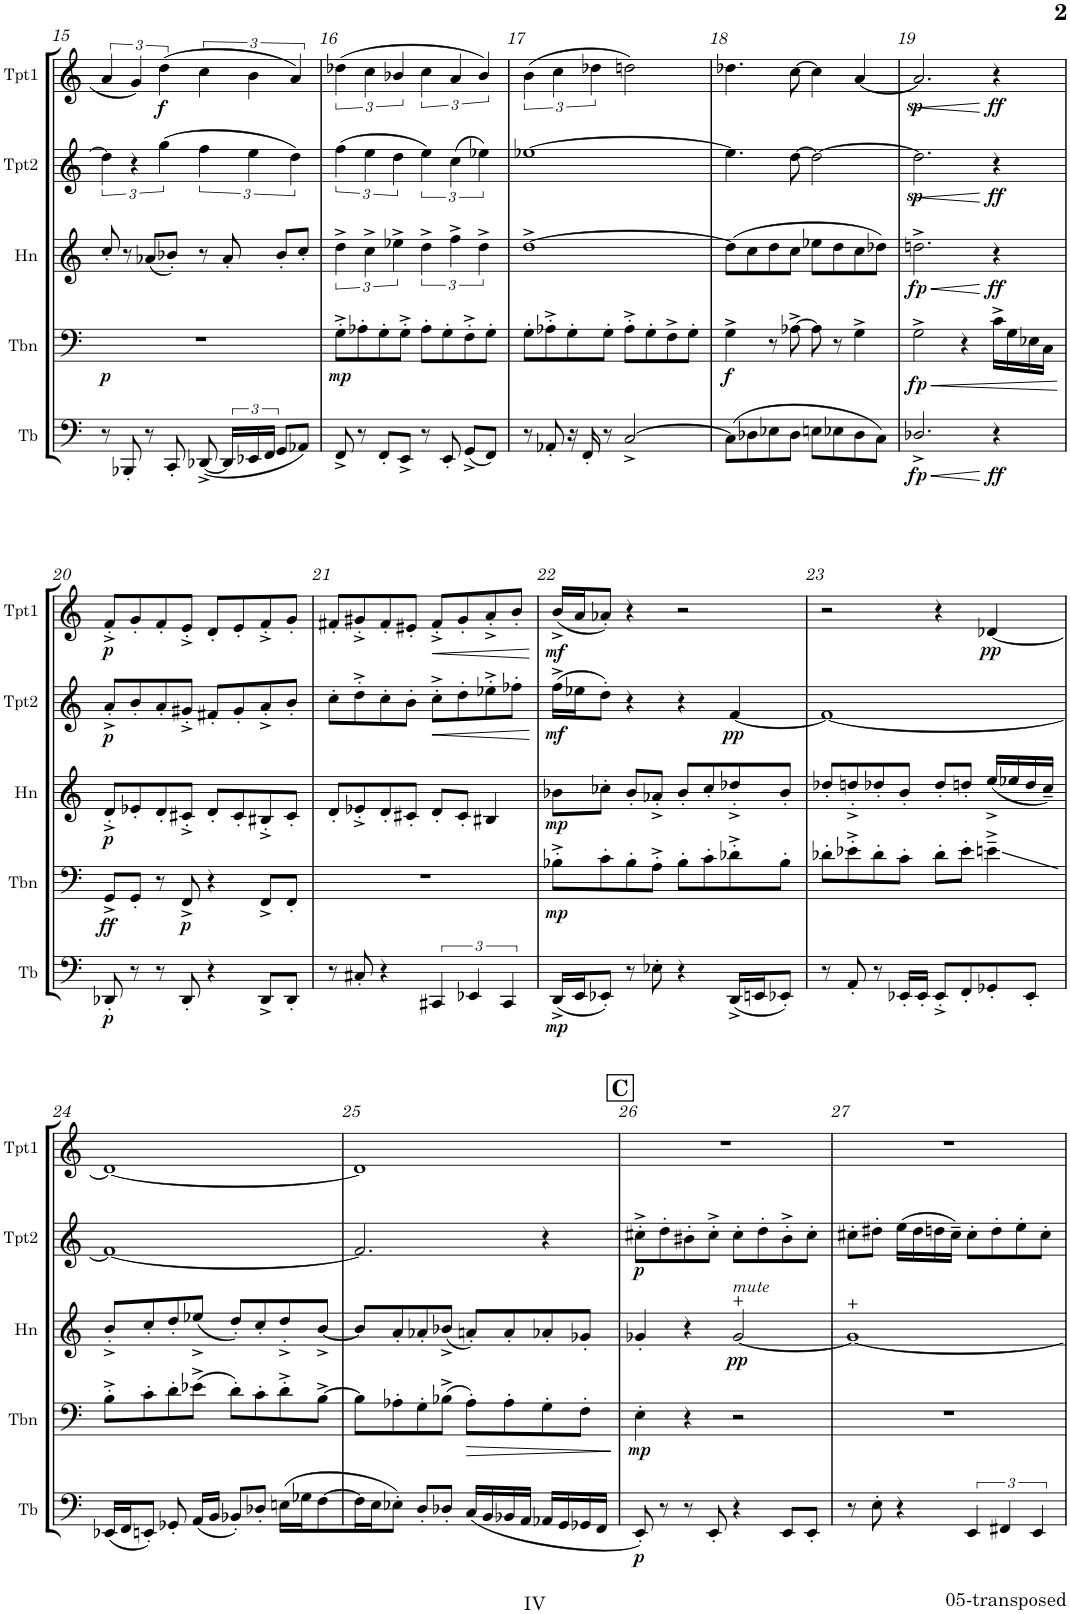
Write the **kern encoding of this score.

**kern	**dynam	**kern	**dynam	**kern	**dynam	**kern	**dynam	**kern	**dynam
*part5	*part5	*part4	*part4	*part3	*part3	*part2	*part2	*part1	*part1
*staff5	*staff5	*staff4	*staff4	*staff3	*staff3	*staff2	*staff2	*staff1	*staff1
*I"Tuba	*	*I"Trombone	*	*I"Horn in F	*	*I"Bb Trumpet 2	*	*I"Bb Trumpet 1	*
*I'Tb	*	*I'Tbn	*	*I'Hn	*	*I'Tpt2	*	*I'Tpt1	*
!!LO:PB:g=z
*clefF4	*	*clefF4	*	*clefG2	*	*clefG2	*	*clefG2	*
*	*	*	*	*Trd4c7	*	*Trd1c2	*	*Trd1c2	*
*k[]	*	*k[]	*	*k[]	*	*k[]	*	*k[]	*
*M4/4	*	*M4/4	*	*M4/4	*	*M4/4	*	*M4/4	*
*met(c)	*	*met(c)	*	*met(c)	*	*met(c)	*	*met(c)	*
=15	=15	=15	=15	=15	=15	=15	=15	=15	=15
!	!	!	!LO:DY:b	!	!	!	!	!	!
8r	.	1r	p	8cc'/	.	6dd\]	.	6a/	.
8BBB-X'/	.	.	.	8r	.	.	.	.	.
.	.	.	.	.	.	6r	.	6g/	.
8r	.	.	.	(8a-X/L	.	.	.	.	.
!	!	!	!	!	!	!	!	!	!LO:DY:b
.	.	.	.	.	.	(6gg\	.	(>6dd\	f
8CC'/	.	.	.	8b-X'/J)	.	.	.	.	.
([8DD-X^/	.	.	.	8r	.	6ff\	.	6cc\	.
24DD-/LL]	.	.	.	8a-'/	.	.	.	.	.
24EE-X/	.	.	.	.	.	6ee\	.	6b\	.
24FF/JJ	.	.	.	.	.	.	.	.	.
8GG/L	.	.	.	8b-'/L	.	.	.	.	.
.	.	.	.	.	.	6dd\)	.	6a/)	.
8AA-X/J)	.	.	.	8cc'/J	.	.	.	.	.
=16	=16	=16	=16	=16	=16	=16	=16	=16	=16
!	!	!	!LO:DY:b	!	!	!	!	!	!
8FF^/	.	8G'^\L	mp	6dd^>\	.	(6ff\	.	(6dd-X\	.
8r	.	8A-X'\	.	.	.	.	.	.	.
.	.	.	.	6cc^>\	.	6ee\	.	6cc\	.
8FF'/L	.	8G'\	.	.	.	.	.	.	.
.	.	.	.	6ee-X^>\	.	6dd\	.	6b-X/	.
8EE^/J	.	8G'^\J	.	.	.	.	.	.	.
8r	.	8A-'\L	.	6dd^>\	.	6ee\)	.	6cc\	.
8EE'/	.	8G'\	.	.	.	.	.	.	.
.	.	.	.	6ff^>\	.	(6cc\	.	6a/	.
(8GG^/L	.	8F'^\	.	.	.	.	.	.	.
.	.	.	.	6dd^>\	.	6ee-X\)	.	6b-/)	.
8FF/J)	.	8G'\J	.	.	.	.	.	.	.
=17	=17	=17	=17	=17	=17	=17	=17	=17	=17
8r	.	8G'\L	.	[1dd^>	.	[1ee-X	.	(6b\	.
8AA-X'/	.	8A-X'^\	.	.	.	.	.	.	.
.	.	.	.	.	.	.	.	6cc\	.
16r	.	8G'\	.	.	.	.	.	.	.
16FF'/	.	.	.	.	.	.	.	.	.
.	.	.	.	.	.	.	.	6dd-X\	.
8r	.	8G'\J	.	.	.	.	.	.	.
[2C^/	.	8A-'^\L	.	.	.	.	.	2ddn\)	.
.	.	8G'\	.	.	.	.	.	.	.
.	.	8F^\	.	.	.	.	.	.	.
.	.	8G'\J	.	.	.	.	.	.	.
=18	=18	=18	=18	=18	=18	=18	=18	=18	=18
!	!	!	!LO:DY:b	!	!	!	!	!	!
(8C\L]	.	4G^\	f	(8dd\L]	.	4.ee-\]	.	4.dd-X\	.
8D-X\	.	.	.	8cc\	.	.	.	.	.
8E-X\	.	8r	.	8dd\	.	.	.	.	.
8D-\J	.	[8A-X^\	.	8cc\J	.	[8dd\	.	[8cc\	.
8En\L	.	8A-\]	.	8ee-X\L	.	2dd\_	.	4cc\]	.
8E-X\	.	8r	.	8dd\	.	.	.	.	.
8D-\	.	4G^\	.	8cc\	.	.	.	[4a/	.
8C\J)	.	.	.	8dd-X\J)	.	.	.	.	.
=19	=19	=19	=19	=19	=19	=19	=19	=19	=19
!	!LO:HP:b	!	!LO:HP:b	!	!LO:HP:b	!	!LO:HP:b	!	!LO:HP:b
!	!LO:DY:n=1:b	!	!LO:DY:n=1:b	!	!LO:DY:n=1:b	!	!LO:DY:n=1:b	!	!
!	!	!	!	!	!	!	!LO:DY:n=2:b	!	!LO:DY:n=1:b
!	!	!	!	!	!	!	!	!	!LO:DY:n=2:b
2.D-X^/	< fp	2G^\	< fp	2.ddn^\	< fp	2.dd\]	< p other-dynamics	2.a/]	< p other-dynamics
.	.	4r	.	.	.	.	.	.	.
!	!LO:DY:n=2:b	!	!	!	!LO:DY:n=2:b	!	!LO:DY:n=3:b	!	!LO:DY:n=3:b
4r	[ ff	16c^\LL	.	4r	[ ff	4r	[ ff	4r	[ ff
.	.	16G\	.	.	.	.	.	.	.
.	.	16E-X\	.	.	.	.	.	.	.
.	.	16C\JJ	.	.	.	.	.	.	.
.	.	.	[	.	.	.	.	.	.
!!LO:LB:g=z
=20	=20	=20	=20	=20	=20	=20	=20	=20	=20
!	!LO:DY:b	!	!LO:DY:b	!	!LO:DY:b	!	!LO:DY:b	!	!LO:DY:b
8DD-X'/	p	8GG^/L	ff	8d'^/L	p	8a'^/L	p	8f'^/L	p
8r	.	8GG'/J	.	8e-X'/	.	8b'/	.	8g'/	.
8r	.	8r	.	8d'/	.	8a'/	.	8f'/	.
!	!	!	!LO:DY:b	!	!	!	!	!	!
8DD-'/	.	8FF^/	p	8c#X'^/J	.	8g#X'^/J	.	8e'^/J	.
4r	.	4r	.	8d'/L	.	8f#X'/L	.	8d'/L	.
.	.	.	.	8c#'/	.	8g#'/	.	8e'/	.
8DD-^/L	.	8FF^/L	.	8B#X'^/	.	8a'^/	.	8f'^/	.
8DD-'/J	.	8FF'/J	.	8c#'/J	.	8b'/J	.	8g'/J	.
=21	=21	=21	=21	=21	=21	=21	=21	=21	=21
8r	.	1r	.	8d'/L	.	8cc'\L	.	8f#X'/L	.
8C#X'/	.	.	.	8e-X'^/	.	8dd'^\	.	8g#X'^/	.
4r	.	.	.	8d'/	.	8cc'\	.	8f#'/	.
.	.	.	.	8c#X'/J	.	8b'\J	.	8e#X'/J	.
!	!	!	!	!	!	!	!LO:HP:b	!	!LO:HP:b
6CC#X/	.	.	.	8d'/L	.	8cc'^\L	<	8f#'^/L	<
.	.	.	.	8c#'/J	.	8dd'\	.	8g#'/	.
6EE-X/	.	.	.	.	.	.	.	.	.
.	.	.	.	4B#X/	.	8ee-X'^\	.	8a'^/	.
6CC#/	.	.	.	.	.	.	.	.	.
.	.	.	.	.	.	8ff-X'\J	.	8b'/J	.
.	.	.	.	.	.	.	[	.	[
=22	=22	=22	=22	=22	=22	=22	=22	=22	=22
!	!LO:DY:b	!	!LO:DY:b	!	!LO:DY:b	!	!LO:DY:b	!	!LO:DY:b
(16DD^/LL	mp	8B-X'^\L	mp	8b-X\L	mp	(16ff^\LL	mf	(16b^/LL	mf
16EE/J	.	.	.	.	.	16ee-X\J	.	16a/J	.
8EE-X'/J)	.	8c'\	.	8cc-X'\J	.	8dd'\J)	.	8a-X'/J)	.
8r	.	8B-'\	.	8b-'/L	.	4r	.	4r	.
8E-X'\	.	8A'^\J	.	8a-X'^/J	.	.	.	.	.
4r	.	8B-'\L	.	8b-'/L	.	4r	.	2r	.
.	.	8c'\	.	8cc-'/	.	.	.	.	.
!	!	!	!	!	!	!	!LO:DY:b	!	!
(16DD^/LL	.	8d-X'^\	.	8dd-X'^/	.	[4f/	pp	.	.
16EEn/J	.	.	.	.	.	.	.	.	.
8EE-X'/J)	.	8B-'\J	.	8b-'/J	.	.	.	.	.
=23	=23	=23	=23	=23	=23	=23	=23	=23	=23
8r	.	8d-X'\L	.	8dd-X'</L	.	1f_	.	2r	.
8AA'/	.	8e-X'^\	.	8ddn'<^</	.	.	.	.	.
8r	.	8d-'\	.	8dd-X'</	.	.	.	.	.
16EE-X'/LL	.	8c'\J	.	8b'</J	.	.	.	.	.
16EE-'/JJ	.	.	.	.	.	.	.	.	.
8EE-'^/L	.	8d-'\L	.	8dd-'</L	.	.	.	4r	.
8FF'/	.	8e-'\J	.	8ddn'</J	.	.	.	.	.
!	!	!	!	!	!	!	!	!	!LO:DY:b
8GG-X'/	.	4en~^\	.	(16ee^/LL	.	.	.	[4d-X/	pp
.	.	.	.	16ee-X/	.	.	.	.	.
8EE-'/J	.	.	.	16dd/	.	.	.	.	.
.	.	.	.	16cc~/JJ)	.	.	.	.	.
!!LO:LB:g=z
=24	=24	=24	=24	=24	=24	=24	=24	=24	=24
(16EE-X/LL	.	8B'^\L	.	8b'<^</L	.	1f_	.	1d-_	.
16FF/J	.	.	.	.	.	.	.	.	.
8EEn'/J)	.	8c'\	.	8cc'</	.	.	.	.	.
8GG-X'/	.	8d'\	.	8dd'</	.	.	.	.	.
(16AA/LL	.	(8e-X^\J	.	(8ee-X^</J	.	.	.	.	.
16BB/JJ	.	.	.	.	.	.	.	.	.
8BB-X'/L)	.	8d'\L)	.	8dd'</L)	.	.	.	.	.
8D-X'/J	.	8c'\	.	8cc'</	.	.	.	.	.
(16En\LL	.	8d'^\	.	8dd'<^</	.	.	.	.	.
16G-X\J	.	.	.	.	.	.	.	.	.
[8F\	.	[8B^\J	.	[8b^</J	.	.	.	.	.
=25	=25	=25	=25	=25	=25	=25	=25	=25	=25
16F\L]	.	8B\L]	.	8b/L]	.	2.f/]	.	1d-]	.
16E\J	.	.	.	.	.	.	.	.	.
8E-X'\J)	.	8A-X'\	.	8a'/	.	.	.	.	.
8D'/L	.	8G'\	.	8a-X'/	.	.	.	.	.
8D-X'/J	.	(8B-X^\J	.	(8b-X^/J	.	.	.	.	.
!	!	!	!LO:HP:b	!	!	!	!	!	!
(16C/LL	.	8A-'\L)	>	8an'/L)	.	.	.	.	.
16BB/	.	.	.	.	.	.	.	.	.
16BB-X/	.	8A-'\	.	8a'/	.	.	.	.	.
16AA/JJ	.	.	.	.	.	.	.	.	.
16AA-X/LL	.	8G'\	.	8a-X'/	.	4r	.	.	.
16GG/	.	.	.	.	.	.	.	.	.
16GG-X/	.	8F'\J	.	8g-X'/J	.	.	.	.	.
16FF/JJ	.	.	.	.	.	.	.	.	.
.	.	.	]	.	.	.	.	.	.
!!LO:REH:place=s1:a:B:cj:fs=14:t=C
=26	=26	=26	=26	=26	=26	=26	=26	=26	=26
!	!LO:DY:b	!	!LO:DY:b	!	!	!	!LO:DY:b	!	!
8EE'/)	p	4E'\	mp	4g-X'/	.	8cc#X'^\L	p	1r	.
8r	.	.	.	.	.	8dd'\	.	.	.
8r	.	4r	.	4r	.	8b#X'\	.	.	.
8EE'/	.	.	.	.	.	8cc#'^\J	.	.	.
!	!	!	!	!LO:TX:a:i:t=mute	!	!	!	!	!
!	!	!	!	!	!LO:DY:b	!	!	!	!
4r	.	2r	.	[2g-/	pp	8cc#'\L	.	.	.
.	.	.	.	.	.	8dd'\	.	.	.
8EE/L	.	.	.	.	.	8b#'^\	.	.	.
8EE'/J	.	.	.	.	.	8cc#'\J	.	.	.
=27	=27	=27	=27	=27	=27	=27	=27	=27	=27
8r	.	1r	.	1g-_	.	8cc#X'\L	.	1r	.
8E'\	.	.	.	.	.	8dd#X'\J	.	.	.
4r	.	.	.	.	.	(16ee\LL	.	.	.
.	.	.	.	.	.	16dd#\	.	.	.
.	.	.	.	.	.	16ddn\	.	.	.
.	.	.	.	.	.	16cc#~\JJ)	.	.	.
6EE/	.	.	.	.	.	8cc#'\L	.	.	.
.	.	.	.	.	.	8dd'\	.	.	.
6FF#X/	.	.	.	.	.	.	.	.	.
.	.	.	.	.	.	8ee'\	.	.	.
6EE/	.	.	.	.	.	.	.	.	.
.	.	.	.	.	.	8cc#'\J	.	.	.
=	=	=	=	=	=	=	=	=	=
*-	*-	*-	*-	*-	*-	*-	*-	*-	*-
